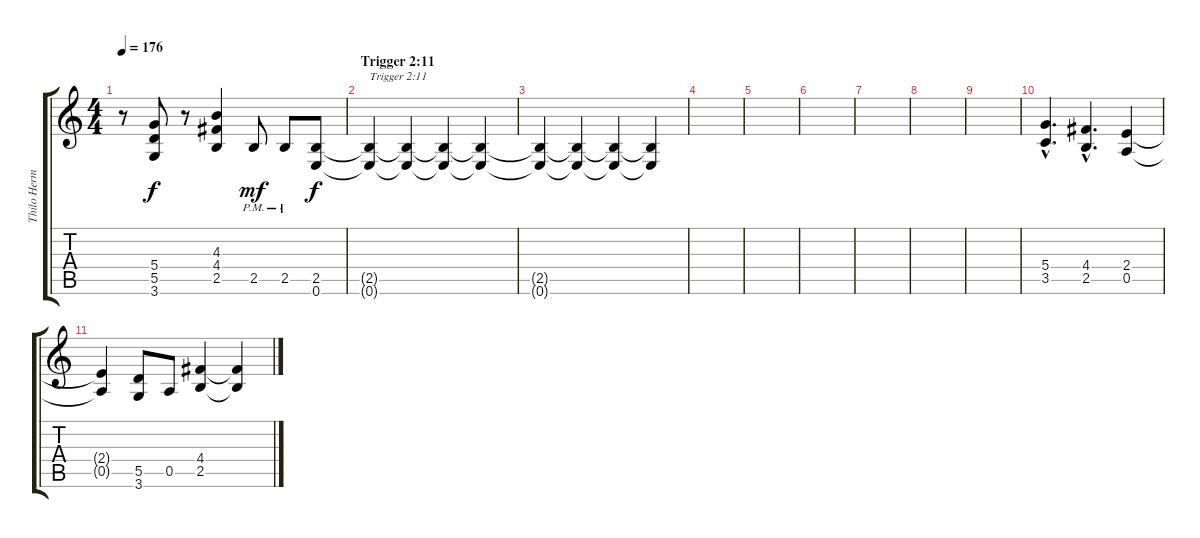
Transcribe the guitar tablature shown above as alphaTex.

\track ("Thilo Hermann (right)" "Thilo Herm") {instrument overdrivenguitar}
\staff {score tabs}
\tuning (E4 B3 G3 D3 A2 E2) {hide}
\ts (4 4)
\tempo 176
\clef g2
\ks c
r.8{dy f} (5.4 5.5 3.6).8 r.8 (4.3 4.4 2.5).4 2.5{pm}.8{dy mf} 2.5{pm}.8 (2.5 0.6).8{dy f} |
\section ("" "Trigger 2:11")
(2.5{t} 0.6{t}).4{txt "Trigger 2:11"} (2.5{t} 0.6{t}).4 (2.5{t} 0.6{t}).4 (2.5{t} 0.6{t}).4 |
(2.5{t} 0.6{t}).4 (2.5{t} 0.6{t}).4 (2.5{t} 0.6{t}).4 (2.5{t} 0.6{t}).4 |
|
|
|
|
|
|
(5.4{hac} 3.5{hac}).4{d} (4.4{hac} 2.5{hac}).4{d} (2.4 0.5).4 |
(2.4{t} 0.5{t}).4 (5.5 3.6).8 0.5.8 (4.4 2.5).4 (4.4{t} 2.5{t}).4
